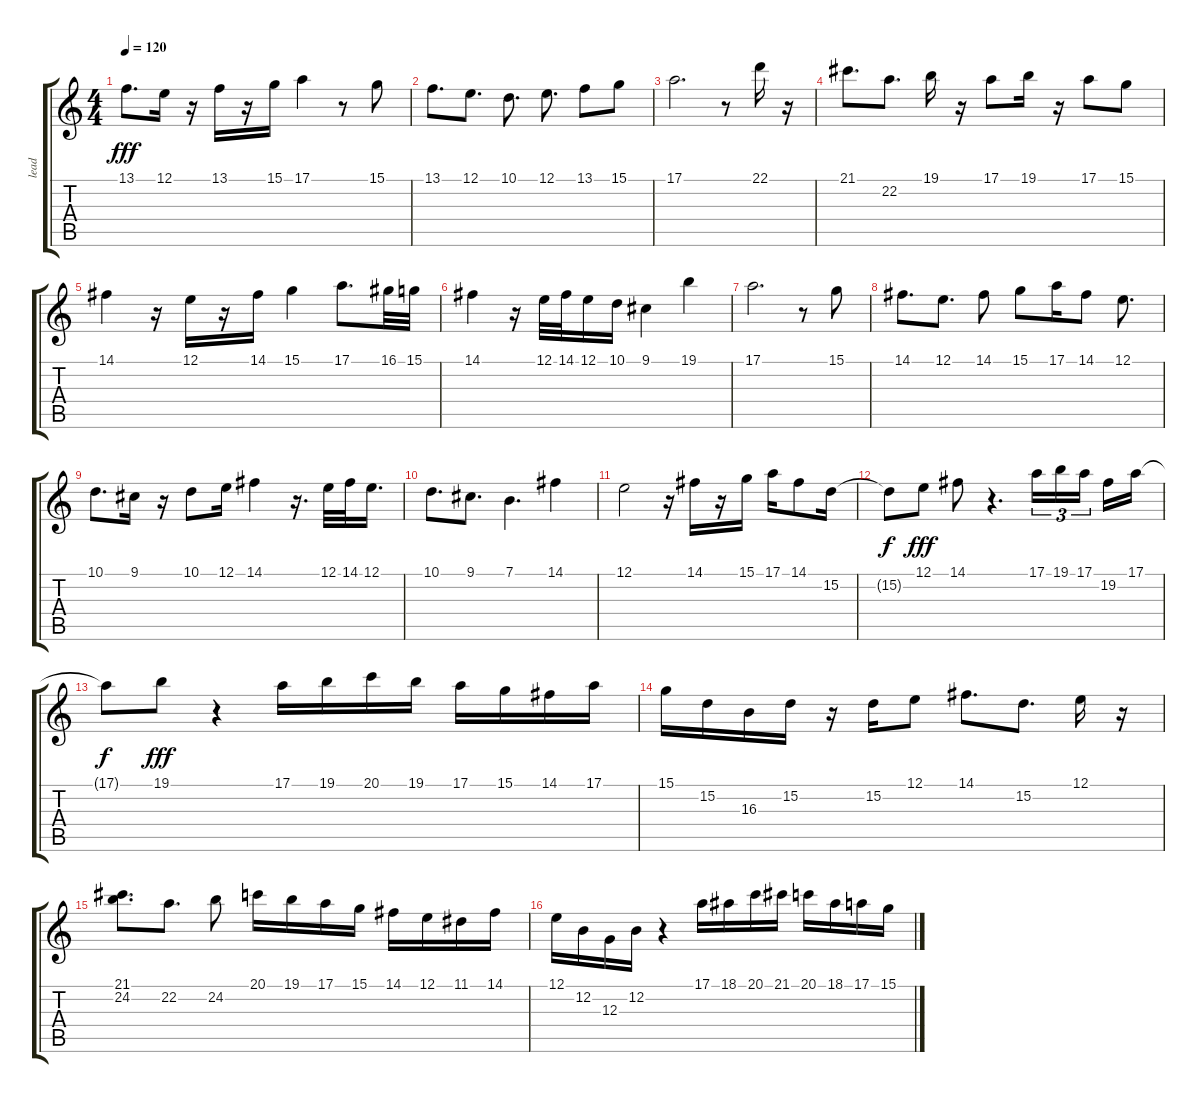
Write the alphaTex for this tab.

\track ("lead" "lead") {instrument lead1square}
\staff {score tabs}
\tuning (E4 B3 G3 D3 A2 E2) {hide}
\ts (4 4)
\tempo 120
\clef g2
\ks c
13.1.8{d dy fff} 12.1.16 r.16 13.1.16 r.16 15.1.16 17.1.4 r.8 15.1.8 |
13.1.8{d} 12.1.8{d} 10.1.8{d} 12.1.8{d} 13.1.8 15.1.8 |
17.1.2{d} r.8 22.1.16 r.16 |
21.1.8{d} 22.2.8{d} 19.1.16 r.16 17.1.8 19.1.16 r.16 17.1.8 15.1.8 |
14.1.4 r.16 12.1.16 r.16 14.1.16 15.1.4 17.1.8{d} 16.1.32 15.1.32 |
14.1.4 r.16 12.1.32 14.1.32 12.1.16 10.1.16 9.1.4 19.1.4 |
17.1.2{d} r.8 15.1.8 |
14.1.8{d} 12.1.8{d} 14.1.8 15.1.8 17.1.16 14.1.8 12.1.8{d} |
10.1.8{d} 9.1.16 r.16 10.1.8 12.1.16 14.1.4 r.16{d} 12.1.32 14.1.32 12.1.16{d} |
10.1.8{d} 9.1.8{d} 7.1.4{d} 14.1.4 |
12.1.2 r.16 14.1.16 r.16 15.1.16 17.1.16 14.1.8 15.2.16 |
15.2{t}.8{dy f} 12.1.8{dy fff} 14.1.8 r.4{d} 17.1.16{tu (3 2)} 19.1.16{tu (3 2)} 17.1.16{tu (3 2) beam splitsecondary} 19.2.16 17.1.16 |
17.1{t}.8{dy f} 19.1.8{dy fff} r.4 17.1.16 19.1.16 20.1.16 19.1.16 17.1.16 15.1.16 14.1.16 17.1.16 |
15.1.16 15.2.16 16.3.16 15.2.16 r.16 15.2.16 12.1.8 14.1.8{d} 15.2.8{d} 12.1.16 r.16 |
(21.1 24.2).8{d} 22.2.8{d} 24.2.8 20.1.16 19.1.16 17.1.16 15.1.16 14.1.16 12.1.16 11.1.16 14.1.16 |
12.1.16 12.2.16 12.3.16 12.2.16 r.4 17.1.16 18.1.16 20.1.16 21.1.16 20.1.16 18.1.16 17.1.16 15.1.16
